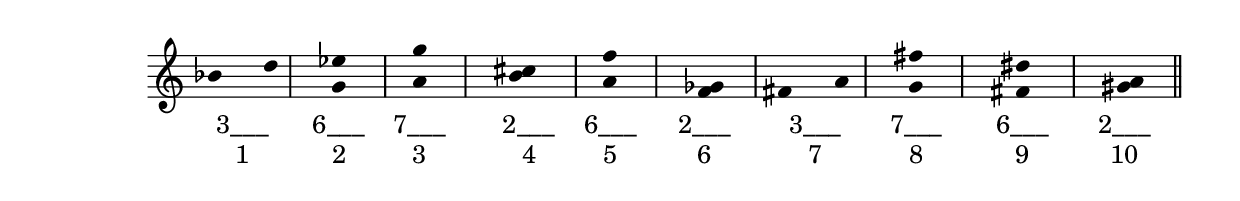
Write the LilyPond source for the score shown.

\score { \relative c'' {
		\time 3/4
		\clef treble
		bes \hideNotes c
		\unHideNotes d
		
		s <g, ees'> s

		s <a g'> s

		s <b cis> s

		s <a f'> s

		s <f ges> s

		fis \hideNotes c'
		\unHideNotes a

		s <g fis'> s

		s <fis dis'> s

		s <gis a> s
		\bar "||"
	}
	\addlyrics{ \skip4 "3___" \skip4 "6___" "7___" "2___" "6___" "2___"  \skip4 "3___" \skip4  "7___" "6___"  "2___" }
	\addlyrics{ \skip4 "1" \skip4 "2" "3" "4" "5" "6"  \skip4 "7" \skip4  "8" "9"  "10" }
\layout { 
	% ragged-right = ##t 
         \context {
           \Staff
		\remove "Time_signature_engraver"
		\override Stem #'transparent = ##t
     }
   }
}